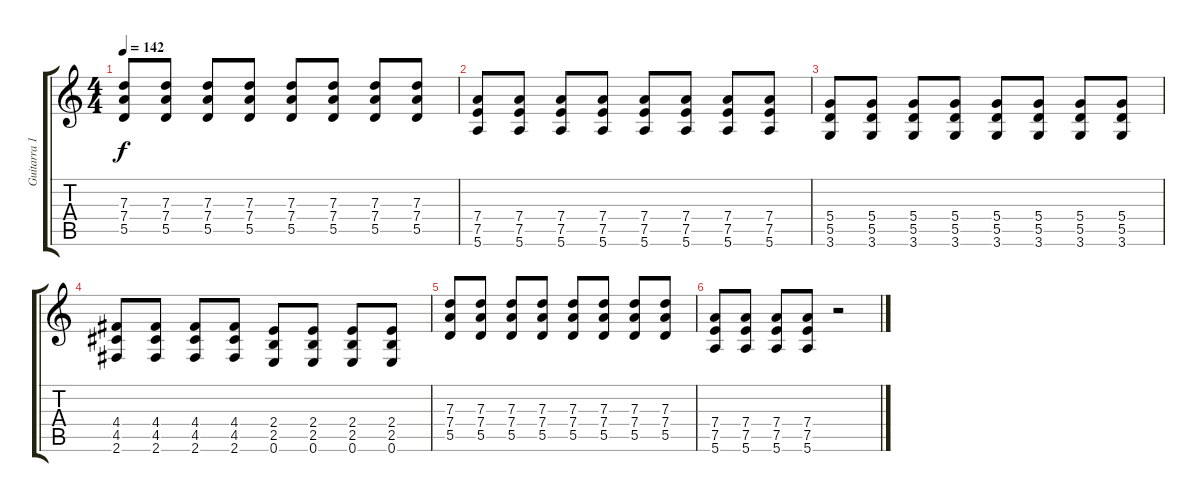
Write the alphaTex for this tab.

\track ("Guitarra 1 - Mathias" "Guitarra 1") {instrument distortionguitar}
\staff {score tabs}
\tuning (E4 B3 G3 D3 A2 E2) {hide}
\ts (4 4)
\tempo 142
\clef g2
\ks c
(7.3 7.4 5.5).8{dy f volume 9} (7.3 7.4 5.5).8 (7.3 7.4 5.5).8 (7.3 7.4 5.5).8 (7.3 7.4 5.5).8 (7.3 7.4 5.5).8 (7.3 7.4 5.5).8 (7.3 7.4 5.5).8 |
(7.4 7.5 5.6).8{volume 8} (7.4 7.5 5.6).8 (7.4 7.5 5.6).8 (7.4 7.5 5.6).8 (7.4 7.5 5.6).8{volume 8} (7.4 7.5 5.6).8 (7.4 7.5 5.6).8 (7.4 7.5 5.6).8 |
(5.4 5.5 3.6).8{volume 7} (5.4 5.5 3.6).8 (5.4 5.5 3.6).8 (5.4 5.5 3.6).8 (5.4 5.5 3.6).8{volume 6} (5.4 5.5 3.6).8 (5.4 5.5 3.6).8 (5.4 5.5 3.6).8 |
(4.4 4.5 2.6).8 (4.4 4.5 2.6).8 (4.4 4.5 2.6).8{volume 6} (4.4 4.5 2.6).8 (2.4 2.5 0.6).8{volume 5} (2.4 2.5 0.6).8 (2.4 2.5 0.6).8 (2.4 2.5 0.6).8 |
(7.3 7.4 5.5).8{volume 4} (7.3 7.4 5.5).8 (7.3 7.4 5.5).8{volume 4} (7.3 7.4 5.5).8 (7.3 7.4 5.5).8 (7.3 7.4 5.5).8 (7.3 7.4 5.5).8{volume 3} (7.3 7.4 5.5).8 |
(7.4 7.5 5.6).8{volume 2} (7.4 7.5 5.6).8 (7.4 7.5 5.6).8 (7.4 7.5 5.6).8 r.2
